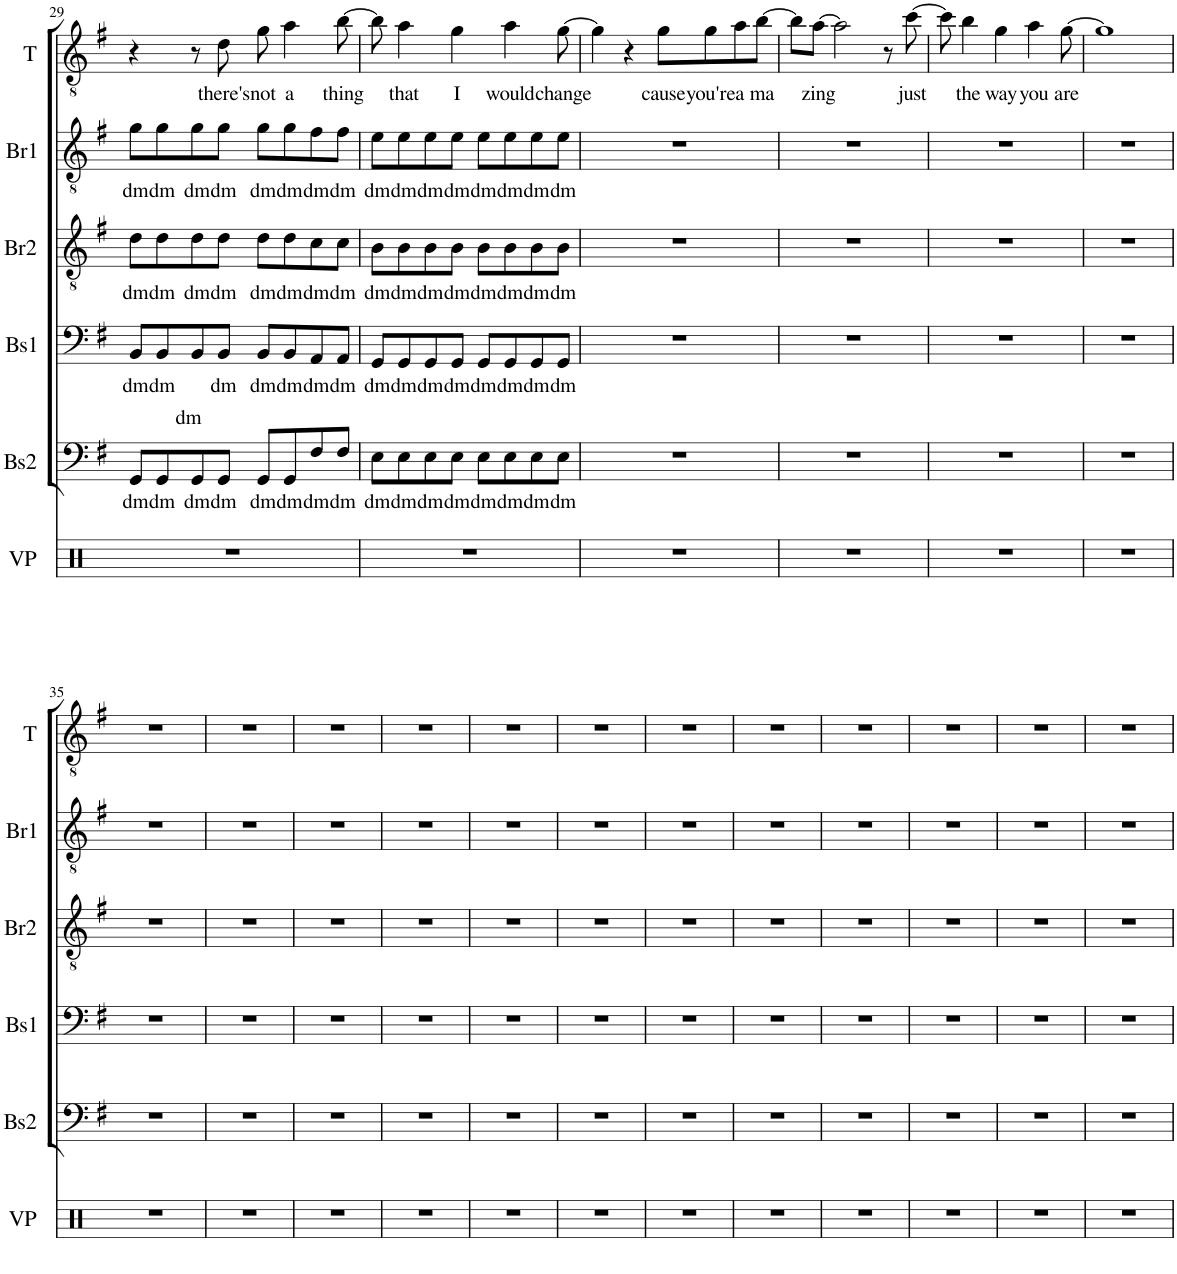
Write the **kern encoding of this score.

**kern	**kern	**text	**kern	**text	**kern	**text	**kern	**text	**kern	**text
*part6	*part5	*part5	*part4	*part4	*part3	*part3	*part2	*part2	*part1	*part1
*staff6	*staff5	*staff5	*staff4	*staff4	*staff3	*staff3	*staff2	*staff2	*staff1	*staff1
*I"Vocal Perc.	*I"Bass 2	*	*I"Bass 1	*	*I"Baritone 2	*	*I"Baritone 1	*	*I"Tenor	*
*I'VP	*I'Bs2	*	*I'Bs1	*	*I'Br2	*	*I'Br1	*	*I'T	*
!!LO:PB:g=z
*clefX	*clefF4	*	*clefF4	*	*clefGv2	*	*clefGv2	*	*clefGv2	*
*k[]	*k[f#]	*	*k[f#]	*	*k[f#]	*	*k[f#]	*	*k[f#]	*
*M4/4	*M4/4	*	*M4/4	*	*M4/4	*	*M4/4	*	*M4/4	*
=29	=29	=29	=29	=29	=29	=29	=29	=29	=29	=29
!	!	!LO:LY:b	!	!LO:LY:b	!	!LO:LY:b	!	!LO:LY:b	!	!
1r	8GG/L	dm	8BB/L	dm	8d\L	dm	8g\L	dm	4r	.
!	!	!LO:LY:b	!	!LO:LY:b	!	!LO:LY:b	!	!LO:LY:b	!	!
.	8GG/	dm	8BB/	dm	8d\	dm	8g\	dm	.	.
!	!	!LO:LY:b	!	!LO:LY:b	!	!LO:LY:b	!	!LO:LY:b	!	!
.	8GG/	dm	8BB/	dm	8d\	dm	8g\	dm	8r	.
!	!	!LO:LY:b	!	!LO:LY:b	!	!LO:LY:b	!	!LO:LY:b	!	!LO:LY:b
.	8GG/J	dm	8BB/J	dm	8d\J	dm	8g\J	dm	8d\	there's
!	!	!LO:LY:b	!	!LO:LY:b	!	!LO:LY:b	!	!LO:LY:b	!	!LO:LY:b
.	8GG/L	dm	8BB/L	dm	8d\L	dm	8g\L	dm	8g\	not
!	!	!LO:LY:b	!	!LO:LY:b	!	!LO:LY:b	!	!LO:LY:b	!	!LO:LY:b
.	8GG/	dm	8BB/	dm	8d\	dm	8g\	dm	4a\	a
!	!	!LO:LY:b	!	!LO:LY:b	!	!LO:LY:b	!	!LO:LY:b	!	!
.	8F#/	dm	8AA/	dm	8c\	dm	8f#\	dm	.	.
!	!	!LO:LY:b	!	!LO:LY:b	!	!LO:LY:b	!	!LO:LY:b	!	!LO:LY:b
.	8F#/J	dm	8AA/J	dm	8c\J	dm	8f#\J	dm	[8b\	thing
=30	=30	=30	=30	=30	=30	=30	=30	=30	=30	=30
!	!	!LO:LY:b	!	!LO:LY:b	!	!LO:LY:b	!	!LO:LY:b	!	!
1r	8E\L	dm	8GG/L	dm	8B\L	dm	8e\L	dm	8b\]	.
!	!	!LO:LY:b	!	!LO:LY:b	!	!LO:LY:b	!	!LO:LY:b	!	!LO:LY:b
.	8E\	dm	8GG/	dm	8B\	dm	8e\	dm	4a\	that
!	!	!LO:LY:b	!	!LO:LY:b	!	!LO:LY:b	!	!LO:LY:b	!	!
.	8E\	dm	8GG/	dm	8B\	dm	8e\	dm	.	.
!	!	!LO:LY:b	!	!LO:LY:b	!	!LO:LY:b	!	!LO:LY:b	!	!LO:LY:b
.	8E\J	dm	8GG/J	dm	8B\J	dm	8e\J	dm	4g\	I
!	!	!LO:LY:b	!	!LO:LY:b	!	!LO:LY:b	!	!LO:LY:b	!	!
.	8E\L	dm	8GG/L	dm	8B\L	dm	8e\L	dm	.	.
!	!	!LO:LY:b	!	!LO:LY:b	!	!LO:LY:b	!	!LO:LY:b	!	!LO:LY:b
.	8E\	dm	8GG/	dm	8B\	dm	8e\	dm	4a\	would
!	!	!LO:LY:b	!	!LO:LY:b	!	!LO:LY:b	!	!LO:LY:b	!	!
.	8E\	dm	8GG/	dm	8B\	dm	8e\	dm	.	.
!	!	!LO:LY:b	!	!LO:LY:b	!	!LO:LY:b	!	!LO:LY:b	!	!LO:LY:b
.	8E\J	dm	8GG/J	dm	8B\J	dm	8e\J	dm	[8g\	change
=31	=31	=31	=31	=31	=31	=31	=31	=31	=31	=31
1r	1r	.	1r	.	1r	.	1r	.	4g\]	.
.	.	.	.	.	.	.	.	.	4r	.
!	!	!	!	!	!	!	!	!	!	!LO:LY:b
.	.	.	.	.	.	.	.	.	8g\L	cause
!	!	!	!	!	!	!	!	!	!	!LO:LY:b
.	.	.	.	.	.	.	.	.	8g\	you're
!	!	!	!	!	!	!	!	!	!	!LO:LY:b
.	.	.	.	.	.	.	.	.	8a\	a
!	!	!	!	!	!	!	!	!	!	!LO:LY:b
.	.	.	.	.	.	.	.	.	[8b\J	ma
=32	=32	=32	=32	=32	=32	=32	=32	=32	=32	=32
1r	1r	.	1r	.	1r	.	1r	.	8b\L]	.
!	!	!	!	!	!	!	!	!	!	!LO:LY:b
.	.	.	.	.	.	.	.	.	[8a\J	zing
.	.	.	.	.	.	.	.	.	2a\]	.
.	.	.	.	.	.	.	.	.	8r	.
!	!	!	!	!	!	!	!	!	!	!LO:LY:b
.	.	.	.	.	.	.	.	.	[8cc\	just
=33	=33	=33	=33	=33	=33	=33	=33	=33	=33	=33
1r	1r	.	1r	.	1r	.	1r	.	8cc\]	.
!	!	!	!	!	!	!	!	!	!	!LO:LY:b
.	.	.	.	.	.	.	.	.	4b\	the
!	!	!	!	!	!	!	!	!	!	!LO:LY:b
.	.	.	.	.	.	.	.	.	4g\	way
!	!	!	!	!	!	!	!	!	!	!LO:LY:b
.	.	.	.	.	.	.	.	.	4a\	you
!	!	!	!	!	!	!	!	!	!	!LO:LY:b
.	.	.	.	.	.	.	.	.	[8g\	are
=34	=34	=34	=34	=34	=34	=34	=34	=34	=34	=34
1r	1r	.	1r	.	1r	.	1r	.	1g]	.
!!LO:LB:g=z
=35	=35	=35	=35	=35	=35	=35	=35	=35	=35	=35
1r	1r	.	1r	.	1r	.	1r	.	1r	.
=36	=36	=36	=36	=36	=36	=36	=36	=36	=36	=36
1r	1r	.	1r	.	1r	.	1r	.	1r	.
=37	=37	=37	=37	=37	=37	=37	=37	=37	=37	=37
1r	1r	.	1r	.	1r	.	1r	.	1r	.
=38	=38	=38	=38	=38	=38	=38	=38	=38	=38	=38
1r	1r	.	1r	.	1r	.	1r	.	1r	.
=39	=39	=39	=39	=39	=39	=39	=39	=39	=39	=39
1r	1r	.	1r	.	1r	.	1r	.	1r	.
=40	=40	=40	=40	=40	=40	=40	=40	=40	=40	=40
1r	1r	.	1r	.	1r	.	1r	.	1r	.
=41	=41	=41	=41	=41	=41	=41	=41	=41	=41	=41
1r	1r	.	1r	.	1r	.	1r	.	1r	.
=42	=42	=42	=42	=42	=42	=42	=42	=42	=42	=42
1r	1r	.	1r	.	1r	.	1r	.	1r	.
=43	=43	=43	=43	=43	=43	=43	=43	=43	=43	=43
1r	1r	.	1r	.	1r	.	1r	.	1r	.
=44	=44	=44	=44	=44	=44	=44	=44	=44	=44	=44
1r	1r	.	1r	.	1r	.	1r	.	1r	.
=45	=45	=45	=45	=45	=45	=45	=45	=45	=45	=45
1r	1r	.	1r	.	1r	.	1r	.	1r	.
=46	=46	=46	=46	=46	=46	=46	=46	=46	=46	=46
1r	1r	.	1r	.	1r	.	1r	.	1r	.
=	=	=	=	=	=	=	=	=	=	=
*-	*-	*-	*-	*-	*-	*-	*-	*-	*-	*-
